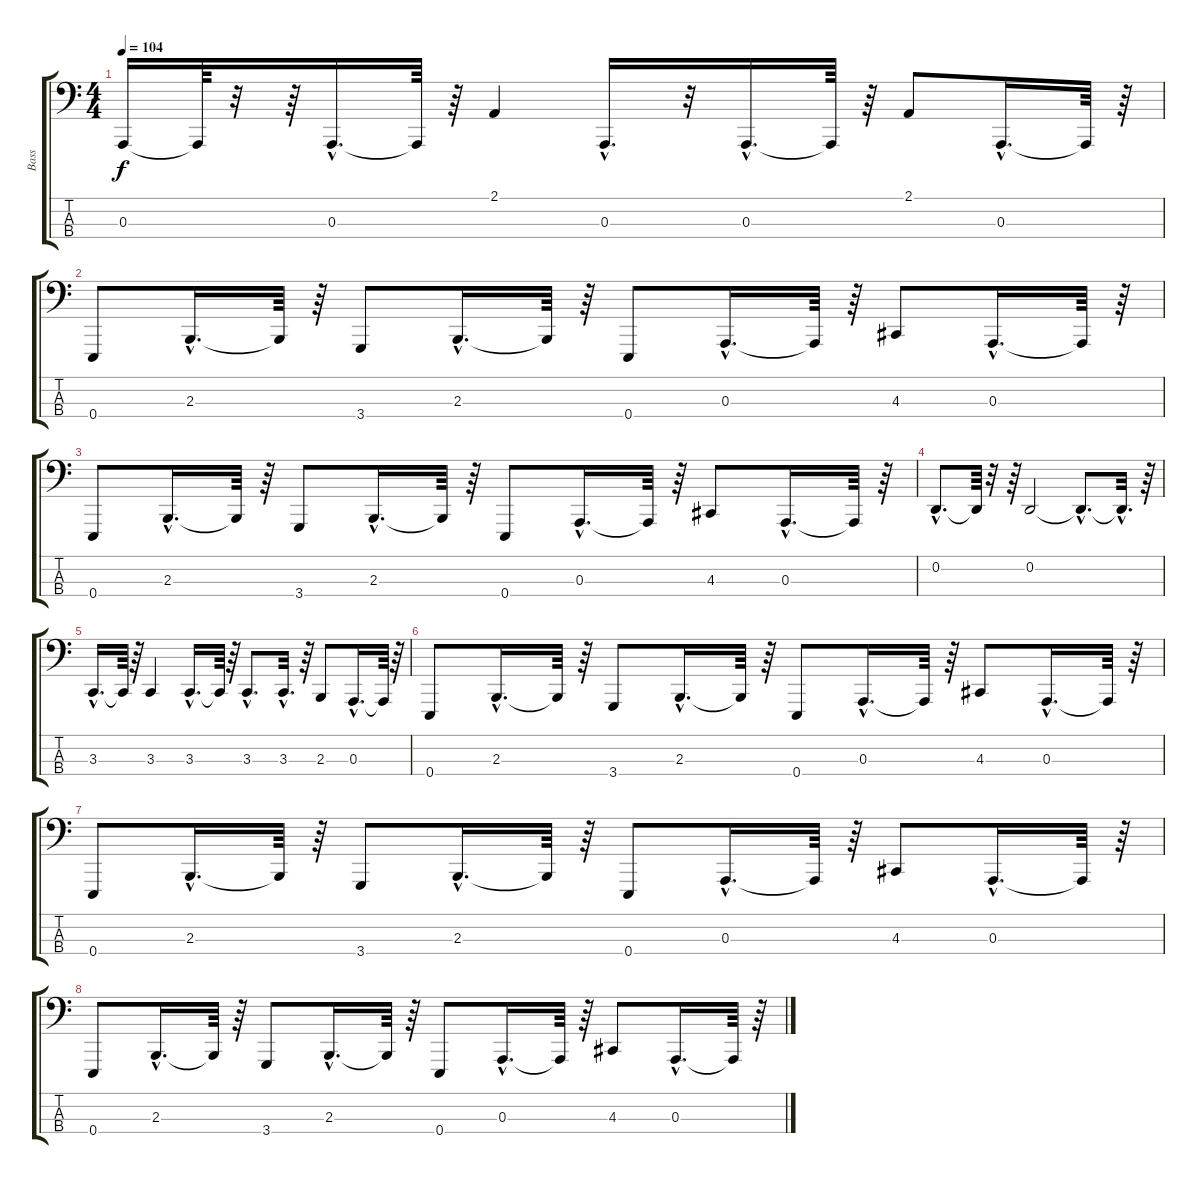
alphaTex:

\track ("Bass" "Bass") {instrument electricpiano1}
\staff {score tabs}
\tuning (G2 D2 A1 E1) {hide}
\ts (4 4)
\tempo 104
\clef f4
\ks c
0.3.16{dy f} 0.3{t}.64 r.32 r.64 0.3{hac}.16{d} 0.3{t}.64 r.64 2.1.4 0.3{hac}.16{d} r.32 0.3{hac}.16{d} 0.3{t}.64 r.64 2.1.8 0.3{hac}.16{d} 0.3{t}.64 r.64 |
0.4.8 2.3{hac}.16{d} 2.3{t}.64 r.64 3.4.8 2.3{hac}.16{d} 2.3{t}.64 r.64 0.4.8 0.3{hac}.16{d} 0.3{t}.64 r.64 4.3.8 0.3{hac}.16{d} 0.3{t}.64 r.64 |
0.4.8 2.3{hac}.16{d} 2.3{t}.64 r.64 3.4.8 2.3{hac}.16{d} 2.3{t}.64 r.64 0.4.8 0.3{hac}.16{d} 0.3{t}.64 r.64 4.3.8 0.3{hac}.16{d} 0.3{t}.64 r.64 |
0.2{hac}.8{d} 0.2{t}.64 r.32 r.64 0.2.2 0.2{hac t}.8{d} 0.2{hac t}.32{d} r.64 |
3.3{hac}.16{d} 3.3{t}.64 r.64 3.3.4 3.3{hac}.16{d} 3.3{t}.64 r.64 3.3{hac}.8{d} 3.3{hac}.32{d} r.64 2.3.8 0.3{hac}.16{d} 0.3{t}.64 r.64 |
0.4.8 2.3{hac}.16{d} 2.3{t}.64 r.64 3.4.8 2.3{hac}.16{d} 2.3{t}.64 r.64 0.4.8 0.3{hac}.16{d} 0.3{t}.64 r.64 4.3.8 0.3{hac}.16{d} 0.3{t}.64 r.64 |
0.4.8 2.3{hac}.16{d} 2.3{t}.64 r.64 3.4.8 2.3{hac}.16{d} 2.3{t}.64 r.64 0.4.8 0.3{hac}.16{d} 0.3{t}.64 r.64 4.3.8 0.3{hac}.16{d} 0.3{t}.64 r.64 |
0.4.8 2.3{hac}.16{d} 2.3{t}.64 r.64 3.4.8 2.3{hac}.16{d} 2.3{t}.64 r.64 0.4.8 0.3{hac}.16{d} 0.3{t}.64 r.64 4.3.8 0.3{hac}.16{d} 0.3{t}.64 r.64
